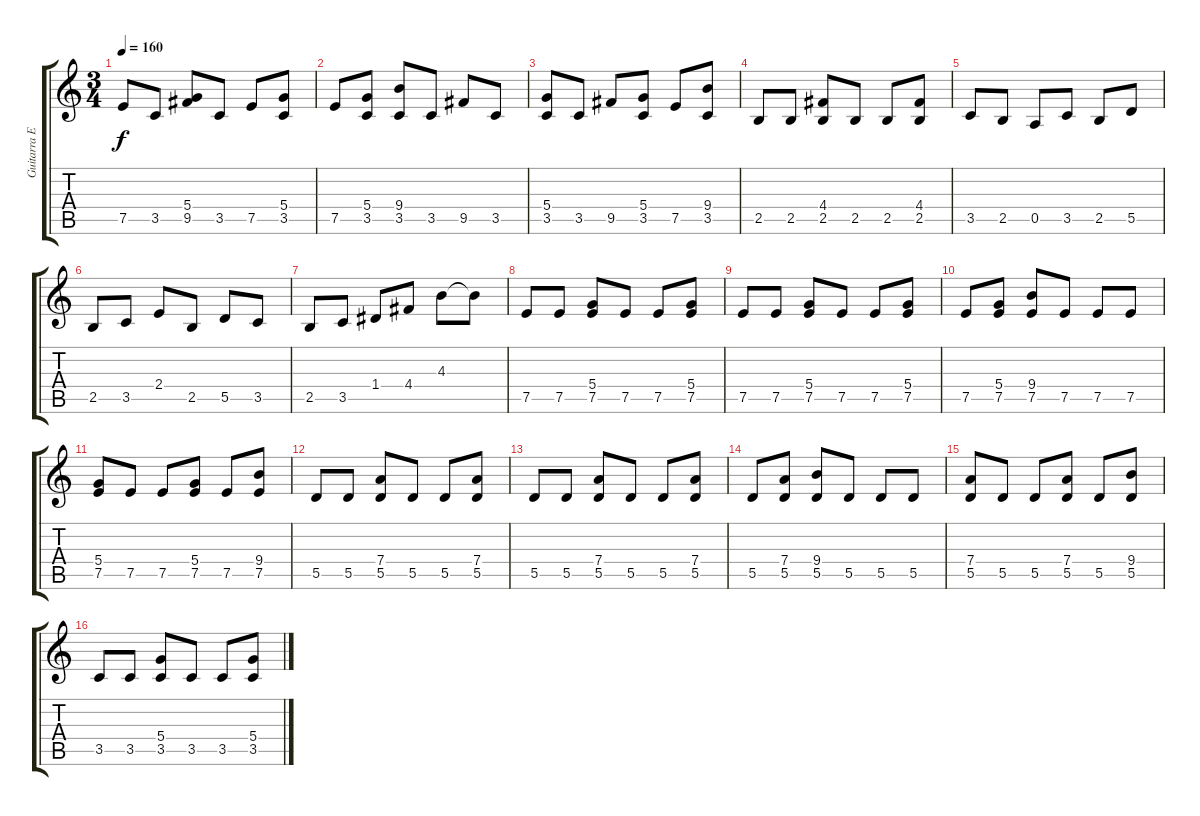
\track ("Guitarra Electrica" "Guitarra E") {instrument guitarharmonics}
\staff {score tabs}
\tuning (E4 B3 G3 D3 A2 E2) {hide}
\ts (3 4)
\tempo 160
\clef g2
\ks c
7.5.8{dy f} 3.5.8 (5.4 9.5).8 3.5.8 7.5.8 (5.4 3.5).8 |
7.5.8 (5.4 3.5).8 (9.4 3.5).8 3.5.8 9.5.8 3.5.8 |
(5.4 3.5).8 3.5.8 9.5.8 (5.4 3.5).8 7.5.8 (9.4 3.5).8 |
2.5.8 2.5.8 (4.4 2.5).8 2.5.8 2.5.8 (4.4 2.5).8 |
3.5.8 2.5.8 0.5.8 3.5.8 2.5.8 5.5.8 |
2.5.8 3.5.8 2.4.8 2.5.8 5.5.8 3.5.8 |
2.5.8 3.5.8 1.4.8 4.4.8 4.3.8 4.3{t}.8 |
7.5.8 7.5.8 (5.4 7.5).8 7.5.8 7.5.8 (5.4 7.5).8 |
7.5.8 7.5.8 (5.4 7.5).8 7.5.8 7.5.8 (5.4 7.5).8 |
7.5.8 (5.4 7.5).8 (9.4 7.5).8 7.5.8 7.5.8 7.5.8 |
(5.4 7.5).8 7.5.8 7.5.8 (5.4 7.5).8 7.5.8 (9.4 7.5).8 |
5.5.8 5.5.8 (7.4 5.5).8 5.5.8 5.5.8 (7.4 5.5).8 |
5.5.8 5.5.8 (7.4 5.5).8 5.5.8 5.5.8 (7.4 5.5).8 |
5.5.8 (7.4 5.5).8 (9.4 5.5).8 5.5.8 5.5.8 5.5.8 |
(7.4 5.5).8 5.5.8 5.5.8 (7.4 5.5).8 5.5.8 (9.4 5.5).8 |
3.5.8 3.5.8 (5.4 3.5).8 3.5.8 3.5.8 (5.4 3.5).8
